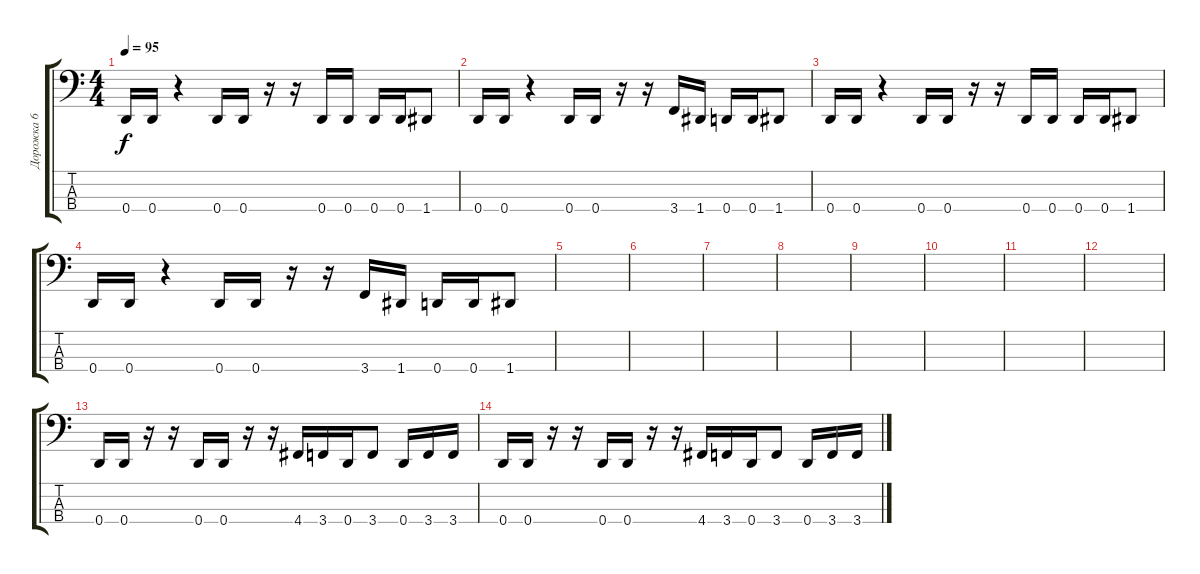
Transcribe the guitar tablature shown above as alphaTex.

\track ("Дорожка 6" "Дорожка 6") {instrument electricbassfinger}
\staff {score tabs}
\tuning (G2 D2 A1 D1) {hide}
\ts (4 4)
\tempo 95
\clef f4
\ks c
0.4.16{dy f} 0.4.16 r.4 0.4.16 0.4.16 r.16 r.16 0.4.16 0.4.16 0.4.16 0.4.16 1.4.8 |
0.4.16 0.4.16 r.4 0.4.16 0.4.16 r.16 r.16 3.4.16 1.4.16 0.4.16 0.4.16 1.4.8 |
0.4.16 0.4.16 r.4 0.4.16 0.4.16 r.16 r.16 0.4.16 0.4.16 0.4.16 0.4.16 1.4.8 |
0.4.16 0.4.16 r.4 0.4.16 0.4.16 r.16 r.16 3.4.16 1.4.16 0.4.16 0.4.16 1.4.8 |
|
|
|
|
|
|
|
|
0.4.16 0.4.16 r.16 r.16 0.4.16 0.4.16 r.16 r.16 4.4.16 3.4.16 0.4.16 3.4.8 0.4.16 3.4.16 3.4.16 |
0.4.16 0.4.16 r.16 r.16 0.4.16 0.4.16 r.16 r.16 4.4.16 3.4.16 0.4.16 3.4.8 0.4.16 3.4.16 3.4.16
